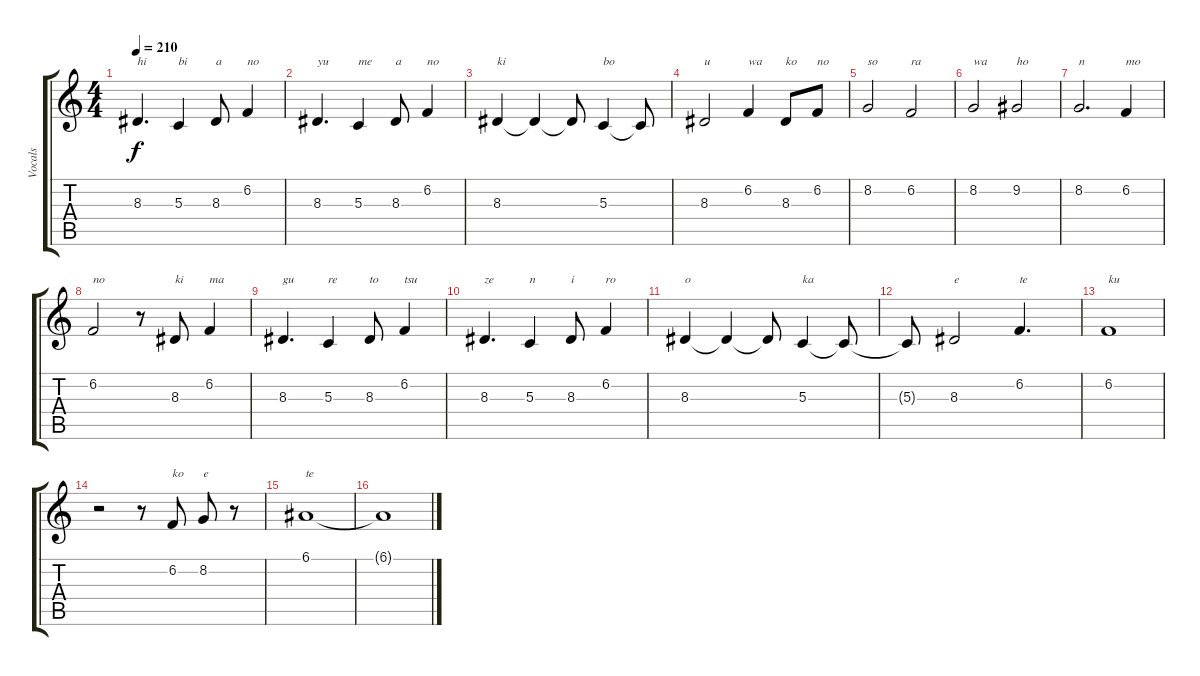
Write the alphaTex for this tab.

\track ("Vocals" "Vocals") {instrument frenchhorn}
\staff {score tabs}
\tuning (E4 B3 G3 D3 A2 E2) {hide}
\ts (4 4)
\tempo 210
\clef g2
\ks c
8.3.4{d txt "hi" dy f} 5.3.4{txt "bi"} 8.3.8{txt "a"} 6.2.4{txt "no"} |
8.3.4{d txt "yu"} 5.3.4{txt "me"} 8.3.8{txt "a"} 6.2.4{txt "no"} |
8.3.4{txt "ki"} 8.3{t}.4 8.3{t}.8 5.3.4{txt "bo"} 5.3{t}.8 |
8.3.2{txt "u"} 6.2.4{txt "wa"} 8.3.8{txt "ko"} 6.2.8{txt "no"} |
8.2.2{txt "so"} 6.2.2{txt "ra"} |
8.2.2{txt "wa"} 9.2.2{txt "ho"} |
8.2.2{d txt "n"} 6.2.4{txt "mo"} |
6.2.2{txt "no"} r.8 8.3.8{txt "ki"} 6.2.4{txt "ma"} |
8.3.4{d txt "gu"} 5.3.4{txt "re"} 8.3.8{txt "to"} 6.2.4{txt "tsu"} |
8.3.4{d txt "ze"} 5.3.4{txt "n"} 8.3.8{txt "i"} 6.2.4{txt "ro"} |
8.3.4{txt "o"} 8.3{t}.4 8.3{t}.8 5.3.4{txt "ka"} 5.3{t}.8 |
5.3{t}.8 8.3.2{txt "e"} 6.2.4{d txt "te"} |
6.2.1{txt "ku"} |
r.2 r.8 6.2.8{txt "ko"} 8.2.8{txt "e"} r.8 |
6.1.1{txt "te"} |
6.1{t}.1
